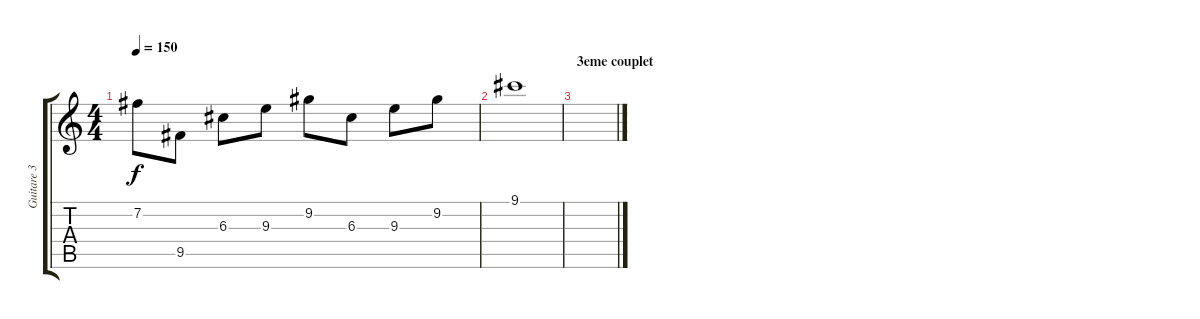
\track ("Guitare 3" "Guitare 3") {instrument overdrivenguitar}
\staff {score tabs}
\tuning (E4 B3 G3 D3 A2 E2) {hide}
\ts (4 4)
\tempo 150
\clef g2
\ks c
7.2.8{dy f} 9.5.8 6.3.8 9.3.8 9.2.8 6.3.8 9.3.8 9.2.8 |
9.1.1 |
\section ("" "3eme couplet")
